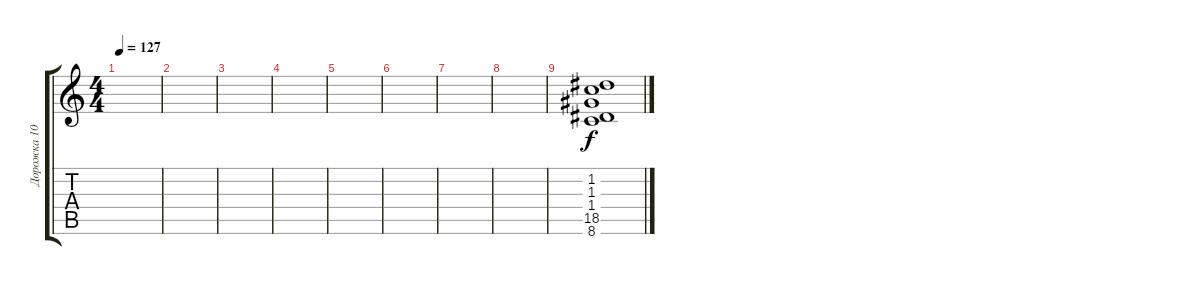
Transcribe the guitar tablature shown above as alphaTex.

\track ("Дорожка 10" "Дорожка 10") {instrument acousticguitarsteel}
\staff {score tabs}
\tuning (E4 B3 G3 D3 A2 E2) {hide}
\ts (4 4)
\tempo 127
\clef g2
\ks c
|
|
|
|
|
|
|
|
(1.2 1.3 1.4 18.5 8.6).1
